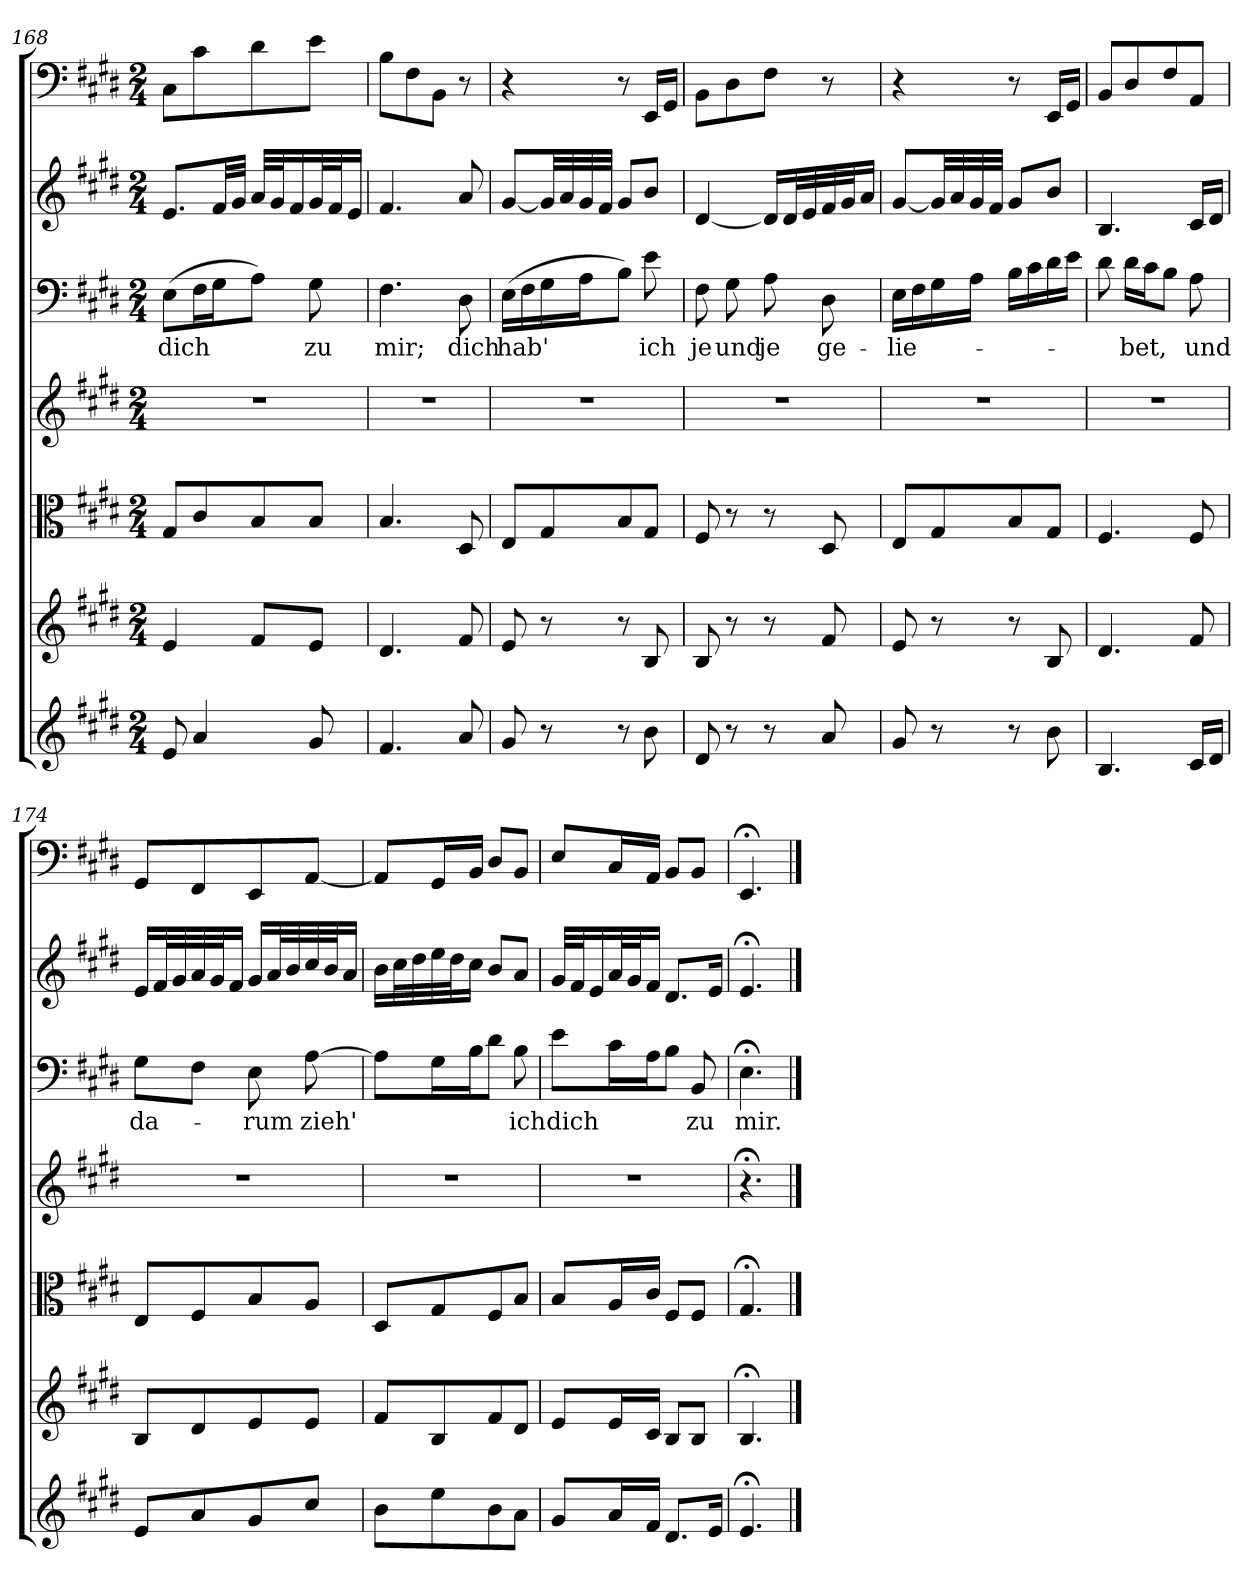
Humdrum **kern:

**kern	**kern	**kern	**kern	**kern	**text	**kern	**kern
*part7	*part6	*part5	*part4	*part3	*part3	*part2	*part1
*staff7	*staff6	*staff5	*staff4	*staff3	*staff3	*staff2	*staff1
*clefG2	*clefG2	*clefC3	*clefG2	*clefF4	*	*clefG2	*clefF4
*k[f#c#g#d#]	*k[f#c#g#d#]	*k[f#c#g#d#]	*k[f#c#g#d#]	*k[f#c#g#d#]	*	*k[f#c#g#d#]	*k[f#c#g#d#]
*E:	*E:	*E:	*E:	*E:	*	*E:	*E:
*M2/4	*M2/4	*M2/4	*M2/4	*M2/4	*	*M2/4	*M2/4
=168	=168	=168	=168	=168	=168	=168	=168
8e/	4e/	8G#/L	2r	(8E\L	dich	8.e/L	8C#\L
4a/	.	8c#/	.	16F#\L	.	.	8c#\
.	.	.	.	16G#\J	.	32f#/LL	.
.	.	.	.	.	.	32g#/JJJ	.
.	8f#/L	8B/	.	8A\J)	.	32a/LLL	8d#\
.	.	.	.	.	.	32g#/J	.
.	.	.	.	.	.	16f#/	.
8g#/	8e/J	8B/J	.	8G#\	zu	32g#/L	8e\J
.	.	.	.	.	.	32f#/J	.
.	.	.	.	.	.	16e/JJ	.
=169	=169	=169	=169	=169	=169	=169	=169
4.f#/	4.d#/	4.B/	2r	4.F#\	mir;	4.f#/	8B\L
.	.	.	.	.	.	.	8F#\
.	.	.	.	.	.	.	8BB\J
8a/	8f#/	8D#/	.	8D#\	dich	8a/	8r
=170	=170	=170	=170	=170	=170	=170	=170
8g#/	8e/	8E/L	2r	(16E\LL	hab'	[8g#/L	4r
.	.	.	.	16F#\	.	.	.
8r	8r	8G#/	.	16G#\	.	32g#/LL]	.
.	.	.	.	.	.	32a/	.
.	.	.	.	16A\J	.	32g#/	.
.	.	.	.	.	.	32f#/JJJ	.
8r	8r	8B/	.	8B\J)	.	8g#/L	8r
8b\	8B/	8G#/J	.	8e\	ich	8b/J	16EE/LL
.	.	.	.	.	.	.	16GG#/JJ
=171	=171	=171	=171	=171	=171	=171	=171
8d#/	8B/	8F#/	2r	8F#\	je	[4d#/	8BB\L
8r	8r	8r	.	8G#\	und	.	8D#\
8r	8r	8r	.	8A\	je	16d#/LL]	8F#\J
.	.	.	.	.	.	32d#/L	.
.	.	.	.	.	.	32e/	.
8a/	8f#/	8D#/	.	8D#\	ge-	32f#/	8r
.	.	.	.	.	.	32g#/J	.
.	.	.	.	.	.	16a/JJ	.
=172	=172	=172	=172	=172	=172	=172	=172
8g#/	8e/	8E/L	2r	16E\LL	-lie-	[8g#/L	4r
.	.	.	.	16F#\	.	.	.
8r	8r	8G#/	.	16G#\	.	32g#/LL]	.
.	.	.	.	.	.	32a/	.
.	.	.	.	16A\JJ	.	32g#/	.
.	.	.	.	.	.	32f#/JJJ	.
8r	8r	8B/	.	16B\LL	.	8g#/L	8r
.	.	.	.	16c#\	.	.	.
8b\	8B/	8G#/J	.	16d#\	.	8b/J	16EE/LL
.	.	.	.	16e\JJ	.	.	16GG#/JJ
=173	=173	=173	=173	=173	=173	=173	=173
4.B/	4.d#/	4.F#/	2r	8d#\	.	4.B/	8BB/L
.	.	.	.	16d#\LL	-bet,	.	8D#/
.	.	.	.	16c#\J	.	.	.
.	.	.	.	8B\J	.	.	8F#/
16c#/LL	8f#/	8F#/	.	8A\	und	16c#/LL	8AA/J
16d#/JJ	.	.	.	.	.	16d#/JJ	.
=174	=174	=174	=174	=174	=174	=174	=174
8e/L	8B/L	8E/L	2r	8G#\L	da-	16e/LL	8GG#/L
.	.	.	.	.	.	32f#/L	.
.	.	.	.	.	.	32g#/	.
8a/	8d#/	8F#/	.	8F#\J	.	32a/	8FF#/
.	.	.	.	.	.	32g#/J	.
.	.	.	.	.	.	16f#/JJ	.
8g#/	8e/	8B/	.	8E\	-rum	16g#/LL	8EE/
.	.	.	.	.	.	32a/L	.
.	.	.	.	.	.	32b/	.
8cc#/J	8e/J	8A/J	.	[8A\	zieh'	32cc#/	[8AA/J
.	.	.	.	.	.	32b/J	.
.	.	.	.	.	.	16a/JJ	.
=175	=175	=175	=175	=175	=175	=175	=175
8b\L	8f#/L	8D#/L	2r	8A\L]	.	16b\LL	8AA/L]
.	.	.	.	.	.	32cc#\L	.
.	.	.	.	.	.	32dd#\	.
8ee\	8B/	8G#/	.	16G#\L	.	32ee\	16GG#/L
.	.	.	.	.	.	32dd#\J	.
.	.	.	.	16B\J	.	16cc#\JJ	16BB/JJ
8b\	8f#/	8F#/	.	8d#\J	.	8b/L	8D#/L
8a\J	8d#/J	8B/J	.	8B\	ich	8a/J	8BB/J
=176	=176	=176	=176	=176	=176	=176	=176
8g#/L	8e/L	8B/L	2r	8e\L	dich	32g#/LLL	8E/L
.	.	.	.	.	.	32f#/J	.
.	.	.	.	.	.	16e/	.
16a/L	16e/L	16A/L	.	16c#\L	.	32a/L	16C#/L
.	.	.	.	.	.	32g#/J	.
16f#/JJ	16c#/JJ	16c#/JJ	.	16A\J	.	16f#/JJ	16AA/JJ
8.d#/L	8B/L	8F#/L	.	8B\J	.	8.d#/L	8BB/L
.	8B/J	8F#/J	.	8BB/	zu	.	8BB/J
16e/Jk	.	.	.	.	.	16e/Jk	.
=177	=177	=177	=177	=177	=177	=177	=177
4.e;</	4.B;</	4.G#;</	4.r;<	4.E;<\	mir.	4.e;</	4.EE;</
==	==	==	==	==	==	==	==
*-	*-	*-	*-	*-	*-	*-	*-
